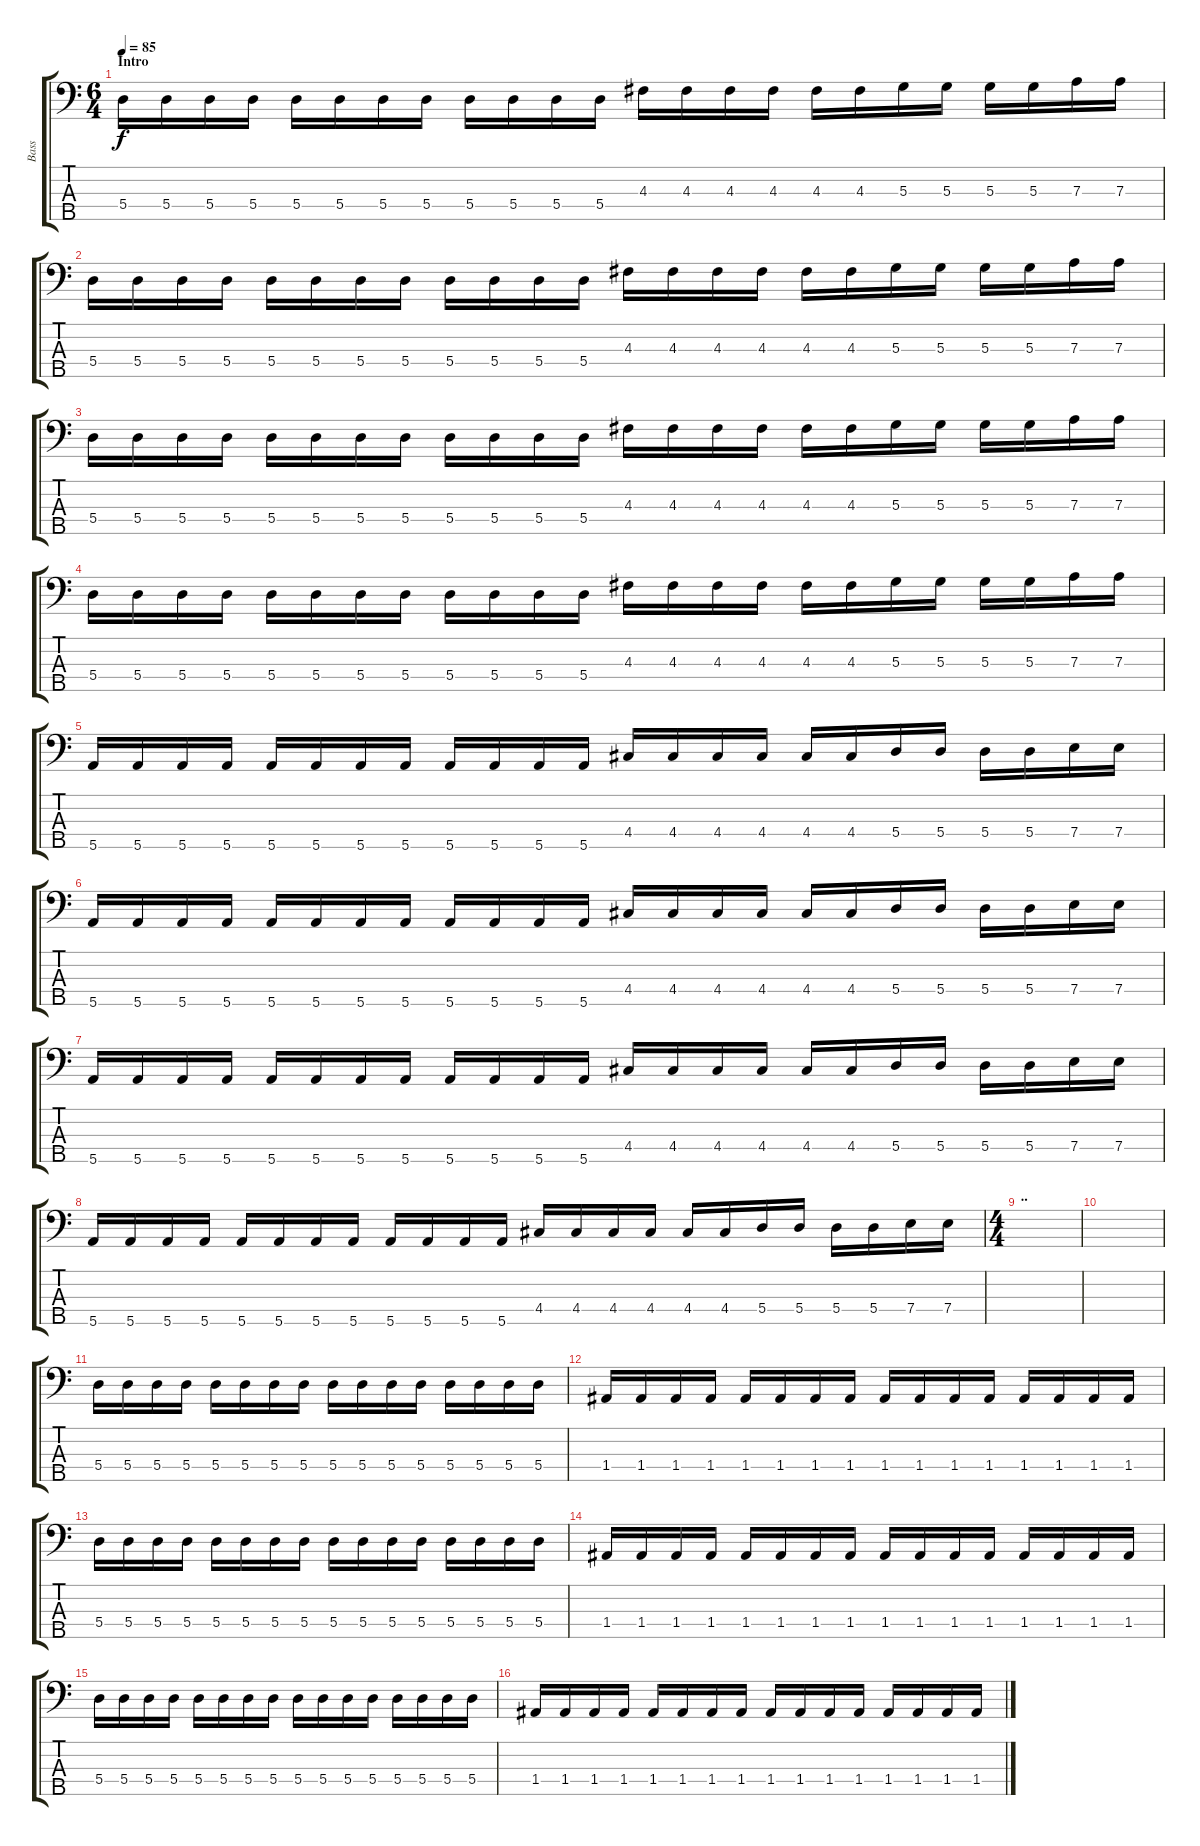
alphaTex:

\track ("Bass" "Bass") {instrument electricbassfinger}
\staff {score tabs}
\tuning (C3 G2 D2 A1 E1) {hide}
\ts (6 4)
\section ("" "Intro")
\tempo 85
\clef f4
\ks c
5.4.16{dy f instrument electricbassfinger} 5.4.16 5.4.16 5.4.16 5.4.16 5.4.16 5.4.16 5.4.16 5.4.16 5.4.16 5.4.16 5.4.16 4.3.16 4.3.16 4.3.16 4.3.16 4.3.16 4.3.16 5.3.16 5.3.16 5.3.16 5.3.16 7.3.16 7.3.16 |
5.4.16 5.4.16 5.4.16 5.4.16 5.4.16 5.4.16 5.4.16 5.4.16 5.4.16 5.4.16 5.4.16 5.4.16 4.3.16 4.3.16 4.3.16 4.3.16 4.3.16 4.3.16 5.3.16 5.3.16 5.3.16 5.3.16 7.3.16 7.3.16 |
5.4.16 5.4.16 5.4.16 5.4.16 5.4.16 5.4.16 5.4.16 5.4.16 5.4.16 5.4.16 5.4.16 5.4.16 4.3.16 4.3.16 4.3.16 4.3.16 4.3.16 4.3.16 5.3.16 5.3.16 5.3.16 5.3.16 7.3.16 7.3.16 |
5.4.16 5.4.16 5.4.16 5.4.16 5.4.16 5.4.16 5.4.16 5.4.16 5.4.16 5.4.16 5.4.16 5.4.16 4.3.16 4.3.16 4.3.16 4.3.16 4.3.16 4.3.16 5.3.16 5.3.16 5.3.16 5.3.16 7.3.16 7.3.16 |
5.5.16 5.5.16 5.5.16 5.5.16 5.5.16 5.5.16 5.5.16 5.5.16 5.5.16 5.5.16 5.5.16 5.5.16 4.4.16 4.4.16 4.4.16 4.4.16 4.4.16 4.4.16 5.4.16 5.4.16 5.4.16 5.4.16 7.4.16 7.4.16 |
5.5.16 5.5.16 5.5.16 5.5.16 5.5.16 5.5.16 5.5.16 5.5.16 5.5.16 5.5.16 5.5.16 5.5.16 4.4.16 4.4.16 4.4.16 4.4.16 4.4.16 4.4.16 5.4.16 5.4.16 5.4.16 5.4.16 7.4.16 7.4.16 |
5.5.16 5.5.16 5.5.16 5.5.16 5.5.16 5.5.16 5.5.16 5.5.16 5.5.16 5.5.16 5.5.16 5.5.16 4.4.16 4.4.16 4.4.16 4.4.16 4.4.16 4.4.16 5.4.16 5.4.16 5.4.16 5.4.16 7.4.16 7.4.16 |
5.5.16 5.5.16 5.5.16 5.5.16 5.5.16 5.5.16 5.5.16 5.5.16 5.5.16 5.5.16 5.5.16 5.5.16 4.4.16 4.4.16 4.4.16 4.4.16 4.4.16 4.4.16 5.4.16 5.4.16 5.4.16 5.4.16 7.4.16 7.4.16 |
\ts (4 4)
\section ("" "..")
|
|
5.4.16 5.4.16 5.4.16 5.4.16 5.4.16 5.4.16 5.4.16 5.4.16 5.4.16 5.4.16 5.4.16 5.4.16 5.4.16 5.4.16 5.4.16 5.4.16 |
1.4.16 1.4.16 1.4.16 1.4.16 1.4.16 1.4.16 1.4.16 1.4.16 1.4.16 1.4.16 1.4.16 1.4.16 1.4.16 1.4.16 1.4.16 1.4.16 |
5.4.16 5.4.16 5.4.16 5.4.16 5.4.16 5.4.16 5.4.16 5.4.16 5.4.16 5.4.16 5.4.16 5.4.16 5.4.16 5.4.16 5.4.16 5.4.16 |
1.4.16 1.4.16 1.4.16 1.4.16 1.4.16 1.4.16 1.4.16 1.4.16 1.4.16 1.4.16 1.4.16 1.4.16 1.4.16 1.4.16 1.4.16 1.4.16 |
5.4.16 5.4.16 5.4.16 5.4.16 5.4.16 5.4.16 5.4.16 5.4.16 5.4.16 5.4.16 5.4.16 5.4.16 5.4.16 5.4.16 5.4.16 5.4.16 |
1.4.16 1.4.16 1.4.16 1.4.16 1.4.16 1.4.16 1.4.16 1.4.16 1.4.16 1.4.16 1.4.16 1.4.16 1.4.16 1.4.16 1.4.16 1.4.16
